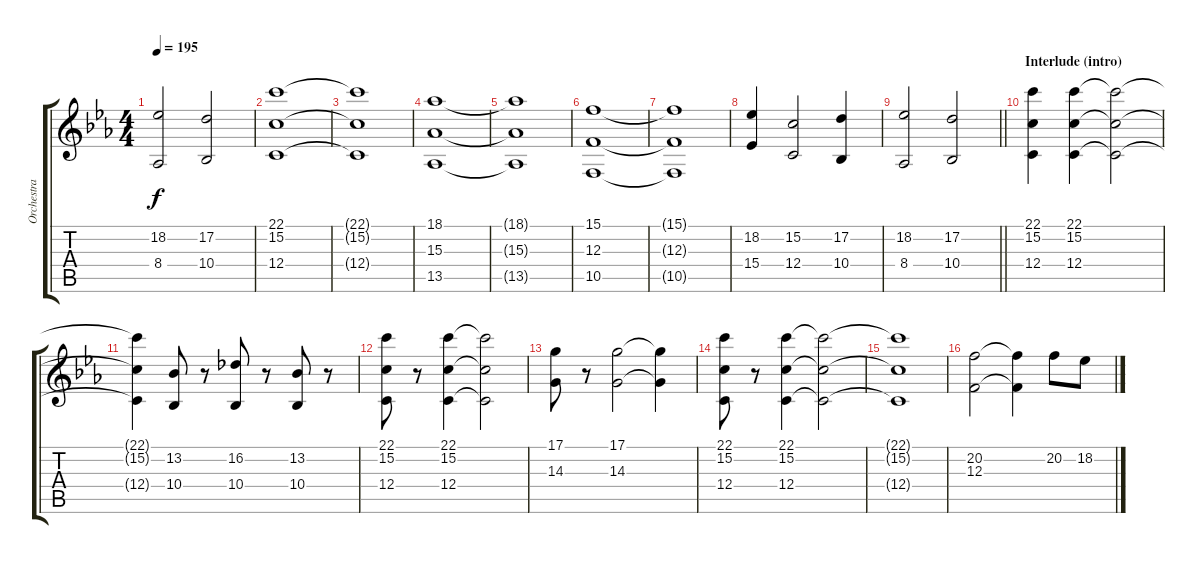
\track ("Orchestra" "Orchestra") {instrument orchestrahit}
\staff {score tabs}
\tuning (D4 A3 F3 C3 G2 C2) {hide}
\ts (4 4)
\tempo 195
\clef g2
\ks cminor
(18.2 8.4).2{dy f} (17.2 10.4).2 |
(22.1 15.2 12.4).1 |
(22.1{t} 15.2{t} 12.4{t}).1 |
(18.1 15.3 13.5).1 |
(18.1{t} 15.3{t} 13.5{t}).1 |
(15.1 12.3 10.5).1 |
(15.1{t} 12.3{t} 10.5{t}).1 |
(18.2 15.4).4 (15.2 12.4).2 (17.2 10.4).4 |
\barLineRight lightlight
(18.2 8.4).2 (17.2 10.4).2 |
\section ("" "Interlude (intro)")
(22.1 15.2 12.4).4 (22.1 15.2 12.4).4 (22.1{t} 15.2{t} 12.4{t}).2 |
(22.1{t} 15.2{t} 12.4{t}).4 (13.2 10.4).8 r.8 (16.2 10.4).8 r.8 (13.2 10.4).8 r.8 |
(22.1 15.2 12.4).8 r.8 (22.1 15.2 12.4).4 (22.1{t} 15.2{t} 12.4{t}).2 |
(17.1 14.3).8 r.8 (17.1 14.3).2 (17.1{t} 14.3{t}).4 |
(22.1 15.2 12.4).8 r.8 (22.1 15.2 12.4).4 (22.1{t} 15.2{t} 12.4{t}).2 |
(22.1{t} 15.2{t} 12.4{t}).1 |
(20.2 12.3).2 (20.2{t} 12.3{t}).4 20.2.8 18.2.8
